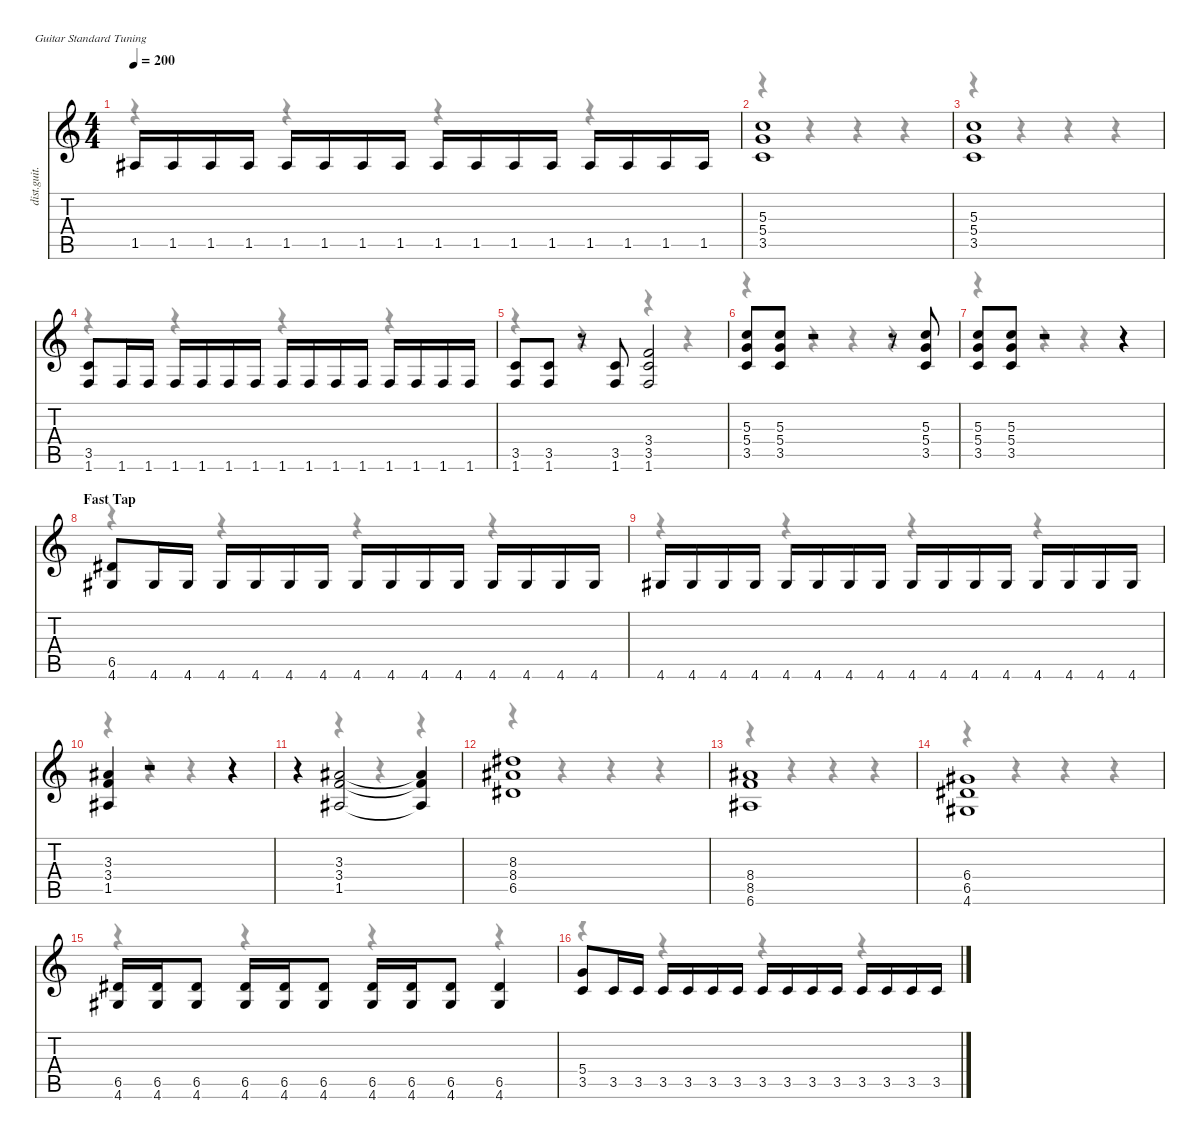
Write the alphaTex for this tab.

\hideDynamics
\bracketExtendMode nobrackets
\otherSystemsTrackNameOrientation horizontal
\track ("Guitar 2" "dist.guit.") {instrument distortionguitar}
\staff {score tabs}
\tuning (E4 B3 G3 D3 A2 E2)
\voice
\ts (4 4)
\scale
0.980336
\tempo 200
\accidentals auto
\clef g2
\ottava regular
\simile none
\ks c
1.5{acc #}.16{dy f} 1.5{acc #}.16 1.5{acc #}.16 1.5{acc #}.16 1.5{acc #}.16 1.5{acc #}.16 1.5{acc #}.16 1.5{acc #}.16 1.5{acc #}.16 1.5{acc #}.16 1.5{acc #}.16 1.5{acc #}.16 1.5{acc #}.16 1.5{acc #}.16 1.5{acc #}.16 1.5{acc #}.16 |
\scale
0.990143 (5.3 5.4 3.5).1 |
\scale
1.04918 (5.3 5.4 3.5).1 |
\scale
0.980336 (3.5 1.6).8 1.6.16 1.6.16 1.6.16 1.6.16 1.6.16 1.6.16 1.6.16 1.6.16 1.6.16 1.6.16 1.6.16 1.6.16 1.6.16 1.6.16 |
\scale
0.980336 (3.5 1.6).8 (3.5 1.6).8 r.8 (3.5 1.6).8 (3.4 3.5 1.6).2 |
\scale
0.990143 (5.3 5.4 3.5).8 (5.3 5.4 3.5).8 r.2 r.8 (5.3 5.4 3.5).8 |
\scale
1.05781 (5.3 5.4 3.5).8 (5.3 5.4 3.5).8 r.2 r.4 |
\section ("" "Fast Tap")
\scale
0.980728 (6.5{acc #} 4.6{acc #}).8 4.6{acc #}.16 4.6{acc #}.16 4.6{acc #}.16 4.6{acc #}.16 4.6{acc #}.16 4.6{acc #}.16 4.6{acc #}.16 4.6{acc #}.16 4.6{acc #}.16 4.6{acc #}.16 4.6{acc #}.16 4.6{acc #}.16 4.6{acc #}.16 4.6{acc #}.16 |
\scale
0.980728 4.6{acc #}.16 4.6{acc #}.16 4.6{acc #}.16 4.6{acc #}.16 4.6{acc #}.16 4.6{acc #}.16 4.6{acc #}.16 4.6{acc #}.16 4.6{acc #}.16 4.6{acc #}.16 4.6{acc #}.16 4.6{acc #}.16 4.6{acc #}.16 4.6{acc #}.16 4.6{acc #}.16 4.6{acc #}.16 |
\scale
0.980728 (3.3{acc #} 3.4 1.5{acc #}).4 r.2 r.4 |
\scale
1.07709 r.4 (3.3{acc #} 3.4 1.5{acc #}).2 (3.3{t acc #} 3.4{t} 1.5{t acc #}).4 |
\section ("" "")
\scale
0.980728 (8.3{acc #} 8.4{acc #} 6.5{acc #}).1 |
\scale
0.980728 (8.4{acc #} 8.5 6.6{acc #}).1 |
\scale
0.980728 (6.4{acc #} 6.5{acc #} 4.6{acc #}).1 |
\scale
0.980728 (6.5{acc #} 4.6{acc #}).16 (6.5{acc #} 4.6{acc #}).16 (6.5{acc #} 4.6{acc #}).8 (6.5{acc #} 4.6{acc #}).16 (6.5{acc #} 4.6{acc #}).16 (6.5{acc #} 4.6{acc #}).8 (6.5{acc #} 4.6{acc #}).16 (6.5{acc #} 4.6{acc #}).16 (6.5{acc #} 4.6{acc #}).8 (6.5{acc #} 4.6{acc #}).4 |
\scale
1.08361 (5.4 3.5).8 3.5.16 3.5.16 3.5.16 3.5.16 3.5.16 3.5.16 3.5.16 3.5.16 3.5.16 3.5.16 3.5.16 3.5.16 3.5.16 3.5.16
\voice
\clef g2
\ottava regular
\simile none
\ks c
r.4{dy mf} r.4 r.4 r.4 |
r.4 r.4 r.4 r.4 |
r.4 r.4 r.4 r.4 |
r.4 r.4 r.4 r.4 |
r.4 r.4 r.4 r.4 |
r.4 r.4 r.4 r.4 |
r.4 r.4 r.4 r.4 |
r.4 r.4 r.4 r.4 |
r.4 r.4 r.4 r.4 |
r.4 r.4 r.4 r.4 |
r.4 r.4 r.4 r.4 |
r.4 r.4 r.4 r.4 |
r.4 r.4 r.4 r.4 |
r.4 r.4 r.4 r.4 |
r.4 r.4 r.4 r.4 |
r.4 r.4 r.4 r.4
